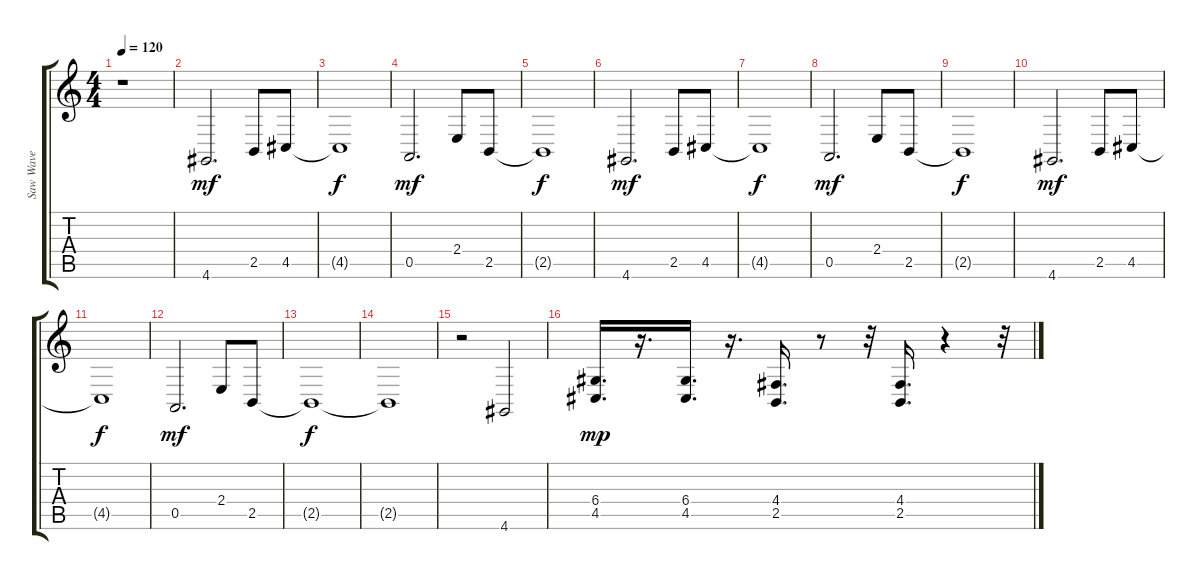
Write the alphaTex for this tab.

\track ("Saw Wave  " "Saw Wave  ") {instrument lead2sawtooth}
\staff {score tabs}
\tuning (E4 B3 G3 D3 A2 E2) {hide}
\ts (4 4)
\tempo 120
\clef g2
\ks c
r.1{dy mp} |
4.6.2{d dy mf} 2.5.8 4.5.8 |
4.5{t}.1{dy f} |
0.5.2{d dy mf} 2.4.8 2.5.8 |
2.5{t}.1{dy f} |
4.6.2{d dy mf} 2.5.8 4.5.8 |
4.5{t}.1{dy f} |
0.5.2{d dy mf} 2.4.8 2.5.8 |
2.5{t}.1{dy f} |
4.6.2{d dy mf} 2.5.8 4.5.8 |
4.5{t}.1{dy f} |
0.5.2{d dy mf} 2.4.8 2.5.8 |
2.5{t}.1{dy f} |
2.5{t}.1 |
r.2 4.6.2 |
(6.4 4.5).16{d dy mp} r.16{d} (6.4 4.5).16{d} r.16{d} (4.4 2.5).16{d} r.8 r.32 (4.4 2.5).16{d} r.4 r.32
